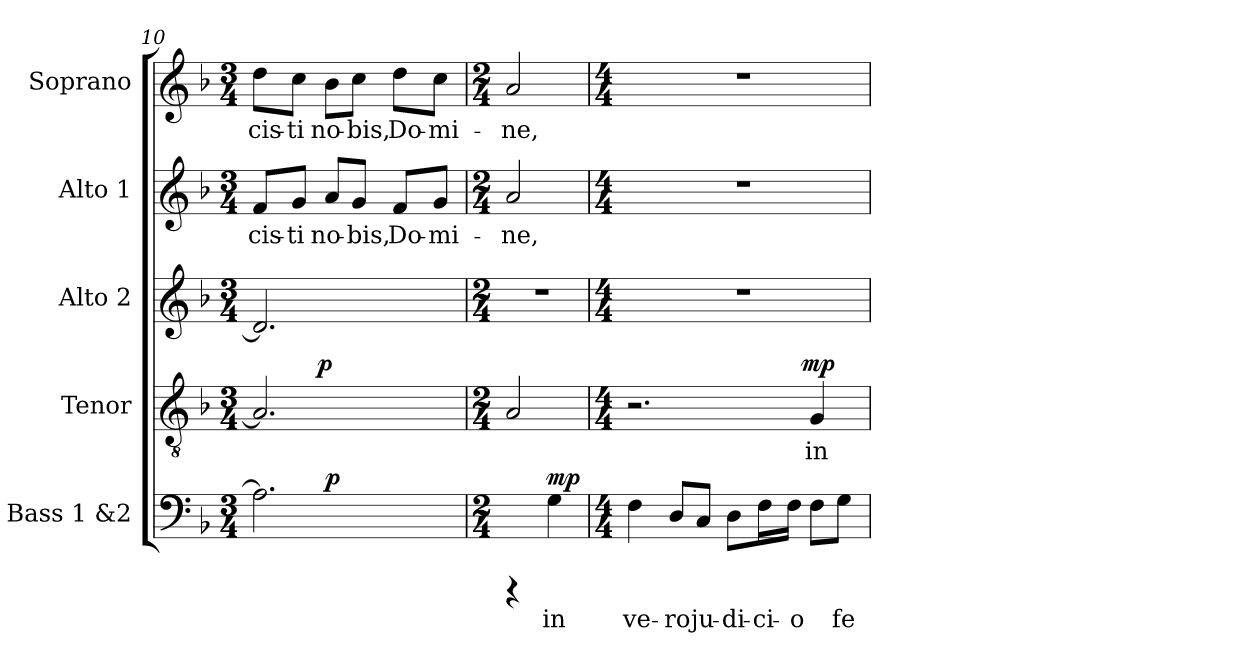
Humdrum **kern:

**kern	**text	**dynam	**kern	**text	**dynam	**kern	**text	**kern	**text	**kern	**text
*part5	*part5	*part5	*part4	*part4	*part4	*part3	*part3	*part2	*part2	*part1	*part1
*staff5	*staff5	*staff5	*staff4	*staff4	*staff4	*staff3	*staff3	*staff2	*staff2	*staff1	*staff1
*I"Bass 1 &2	*	*	*I"Tenor	*	*	*I"Alto 2	*	*I"Alto 1	*	*I"Soprano	*
*I'B	*	*	*I'T	*	*	*I'A2	*	*I'A1	*	*I'S	*
*clefF4	*	*	*clefGv2	*	*	*clefG2	*	*clefG2	*	*clefG2	*
*k[b-]	*	*	*k[b-]	*	*	*k[b-]	*	*k[b-]	*	*k[b-]	*
*F:	*	*	*F:	*	*	*F:	*	*F:	*	*F:	*
*M3/4	*	*	*M3/4	*	*	*M3/4	*	*M3/4	*	*M3/4	*
=10	=10	=10	=10	=10	=10	=10	=10	=10	=10	=10	=10
!	!LO:LY:b	!	!	!LO:LY:b	!	!	!LO:LY:b:cj	!	!LO:LY:b	!	!LO:LY:b
*^	*	*	*^	*	*	*	*	*	*	*	*
2.A\]	4ryy	.	.	2.A/]	8...ryy	.	.	2.d/]	.	8f/L	-cis-	8dd\L	-cis-
!	!	!	!	!	!	!	!	!	!	!	!LO:LY:b	!	!LO:LY:b
.	.	.	.	.	.	.	.	.	.	8g/J	-ti	8cc\J	-ti
!	!	!	!	!	!	!	!LO:DY:a	!	!	!	!	!	!
.	.	.	.	.	2ryy	.	p	.	.	.	.	.	.
!	!	!	!LO:DY:a	!	!	!	!	!	!	!	!LO:LY:b	!	!LO:LY:b
.	2ryy	.	p	.	.	.	.	.	.	8a/L	no-	8b-\L	no-
!	!	!	!	!	!	!	!	!	!	!	!LO:LY:b	!	!LO:LY:b
.	.	.	.	.	.	.	.	.	.	8g/J	-bis,	8cc\J	-bis,
!	!	!	!	!	!	!	!	!	!	!	!LO:LY:b	!	!LO:LY:b
.	.	.	.	.	.	.	.	.	.	8f/L	Do-	8dd\L	Do-
!	!	!	!	!	!	!	!	!	!	!	!LO:LY:b	!	!LO:LY:b
.	.	.	.	.	.	.	.	.	.	8g/J	-mi-	8cc\J	-mi-
.	.	.	.	.	64ryy	.	.	.	.	.	.	.	.
*v	*v	*	*	*	*	*	*	*	*	*	*	*	*
*	*	*	*v	*v	*	*	*	*	*	*	*	*
!!LO:PB:g=z
=11	=11	=11	=11	=11	=11	=11	=11	=11	=11	=11	=11
*M2/4	*	*	*M2/4	*	*	*M2/4	*	*M2/4	*	*M2/4	*
*^	*	*	*^	*	*	*	*	*	*	*	*
!	!	!	!	!	!	!LO:LY:b	!	!	!	!	!LO:LY:b	!	!LO:LY:b
*v	*v	*	*	*	*	*	*	*	*	*	*	*	*
*	*	*	*v	*v	*	*	*	*	*	*	*	*
4rCCC	.	.	2A/	.	.	2r	.	2a/	-ne,	2a/	-ne,
!	!LO:LY:b	!LO:DY:a	!	!	!	!	!	!	!	!	!
4G\	in	mp	.	.	.	.	.	.	.	.	.
=12	=12	=12	=12	=12	=12	=12	=12	=12	=12	=12	=12
*M4/4	*	*	*M4/4	*	*	*M4/4	*	*M4/4	*	*M4/4	*
!	!LO:LY:b	!	!	!	!	!	!	!	!	!	!
*	*	*	*^	*	*	*	*	*	*	*	*
4F\	ve-	.	2.r	2ryy	.	.	1r	.	1r	.	1r	.
!	!LO:LY:b	!	!	!	!	!	!	!	!	!	!	!
8D/L	-ro	.	.	.	.	.	.	.	.	.	.	.
!	!LO:LY:b	!	!	!	!	!	!	!	!	!	!	!
8C/J	ju-	.	.	.	.	.	.	.	.	.	.	.
!	!LO:LY:b	!	!	!	!	!	!	!	!	!	!	!
8D\L	-di-	.	.	8...ryy	.	.	.	.	.	.	.	.
!	!LO:LY:b	!	!	!	!	!	!	!	!	!	!	!
16F\	-ci-	.	.	.	.	.	.	.	.	.	.	.
!	!LO:LY:b	!	!	!	!	!	!	!	!	!	!	!
16F\J	-o	.	.	.	.	.	.	.	.	.	.	.
!	!	!	!	!	!	!LO:DY:a	!	!	!	!	!	!
.	.	.	.	4ryy	.	mp	.	.	.	.	.	.
!	!LO:LY:b	!	!	!	!LO:LY:b	!	!	!	!	!	!	!
8F\L	.	.	4G/	.	in	.	.	.	.	.	.	.
!	!LO:LY:b	!	!	!	!	!	!	!	!	!	!	!
8G\J	fe-	.	.	.	.	.	.	.	.	.	.	.
.	.	.	.	64ryy	.	.	.	.	.	.	.	.
*	*	*	*v	*v	*	*	*	*	*	*	*	*
=	=	=	=	=	=	=	=	=	=	=	=
*-	*-	*-	*-	*-	*-	*-	*-	*-	*-	*-	*-
